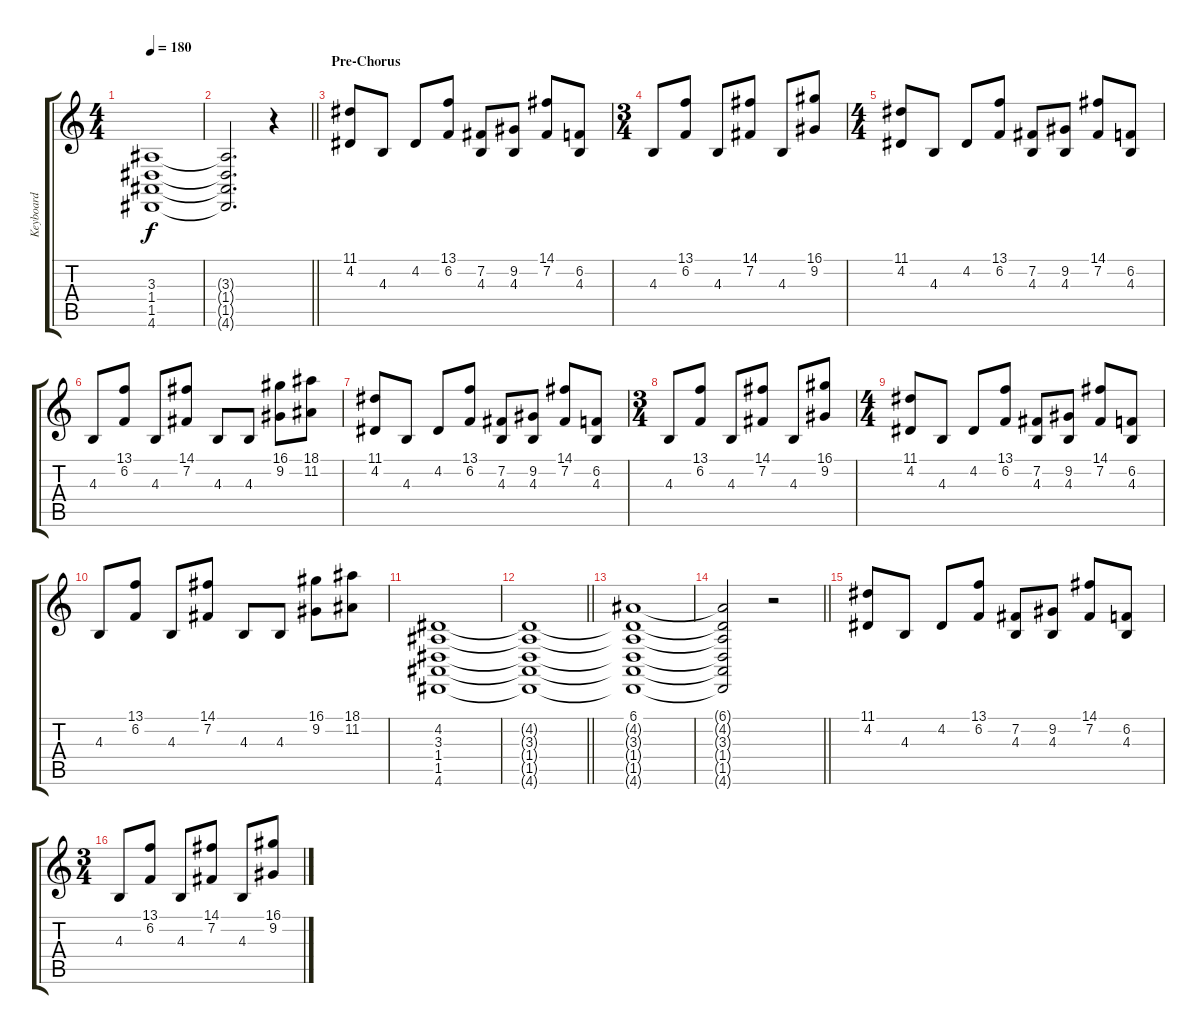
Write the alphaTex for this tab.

\track ("Keyboard" "Keyboard") {instrument synthbrass1}
\staff {score tabs}
\tuning (E4 B3 G3 D3 A2 B1) {hide}
\ts (4 4)
\tempo 180
\clef g2
\ks c
(3.3 1.4 1.5 4.6).1{dy f} |
\barLineRight lightlight
(3.3{t} 1.4{t} 1.5{t} 4.6{t}).2{d} r.4 |
\section ("" "Pre-Chorus")
(11.1 4.2).8{instrument synthstrings1} 4.3.8 4.2.8 (13.1 6.2).8 (7.2 4.3).8 (9.2 4.3).8 (14.1 7.2).8 (6.2 4.3).8 |
\ts (3 4)
4.3.8 (13.1 6.2).8 4.3.8 (14.1 7.2).8 4.3.8 (16.1 9.2).8 |
\ts (4 4)
(11.1 4.2).8 4.3.8 4.2.8 (13.1 6.2).8 (7.2 4.3).8 (9.2 4.3).8 (14.1 7.2).8 (6.2 4.3).8 |
4.3.8 (13.1 6.2).8 4.3.8 (14.1 7.2).8 4.3.8 4.3.8 (16.1 9.2).8 (18.1 11.2).8 |
(11.1 4.2).8 4.3.8 4.2.8 (13.1 6.2).8 (7.2 4.3).8 (9.2 4.3).8 (14.1 7.2).8 (6.2 4.3).8 |
\ts (3 4)
4.3.8 (13.1 6.2).8 4.3.8 (14.1 7.2).8 4.3.8 (16.1 9.2).8 |
\ts (4 4)
(11.1 4.2).8 4.3.8 4.2.8 (13.1 6.2).8 (7.2 4.3).8 (9.2 4.3).8 (14.1 7.2).8 (6.2 4.3).8 |
4.3.8 (13.1 6.2).8 4.3.8 (14.1 7.2).8 4.3.8 4.3.8 (16.1 9.2).8 (18.1 11.2).8 |
(4.2 3.3 1.4 1.5 4.6).1 |
\barLineRight lightlight
(4.2{t} 3.3{t} 1.4{t} 1.5{t} 4.6{t}).1 |
(6.1 4.2{t} 3.3{t} 1.4{t} 1.5{t} 4.6{t}).1 |
\barLineRight lightlight
(6.1{t} 4.2{t} 3.3{t} 1.4{t} 1.5{t} 4.6{t}).2 r.2 |
(11.1 4.2).8 4.3.8 4.2.8 (13.1 6.2).8 (7.2 4.3).8 (9.2 4.3).8 (14.1 7.2).8 (6.2 4.3).8 |
\ts (3 4)
4.3.8 (13.1 6.2).8 4.3.8 (14.1 7.2).8 4.3.8 (16.1 9.2).8
